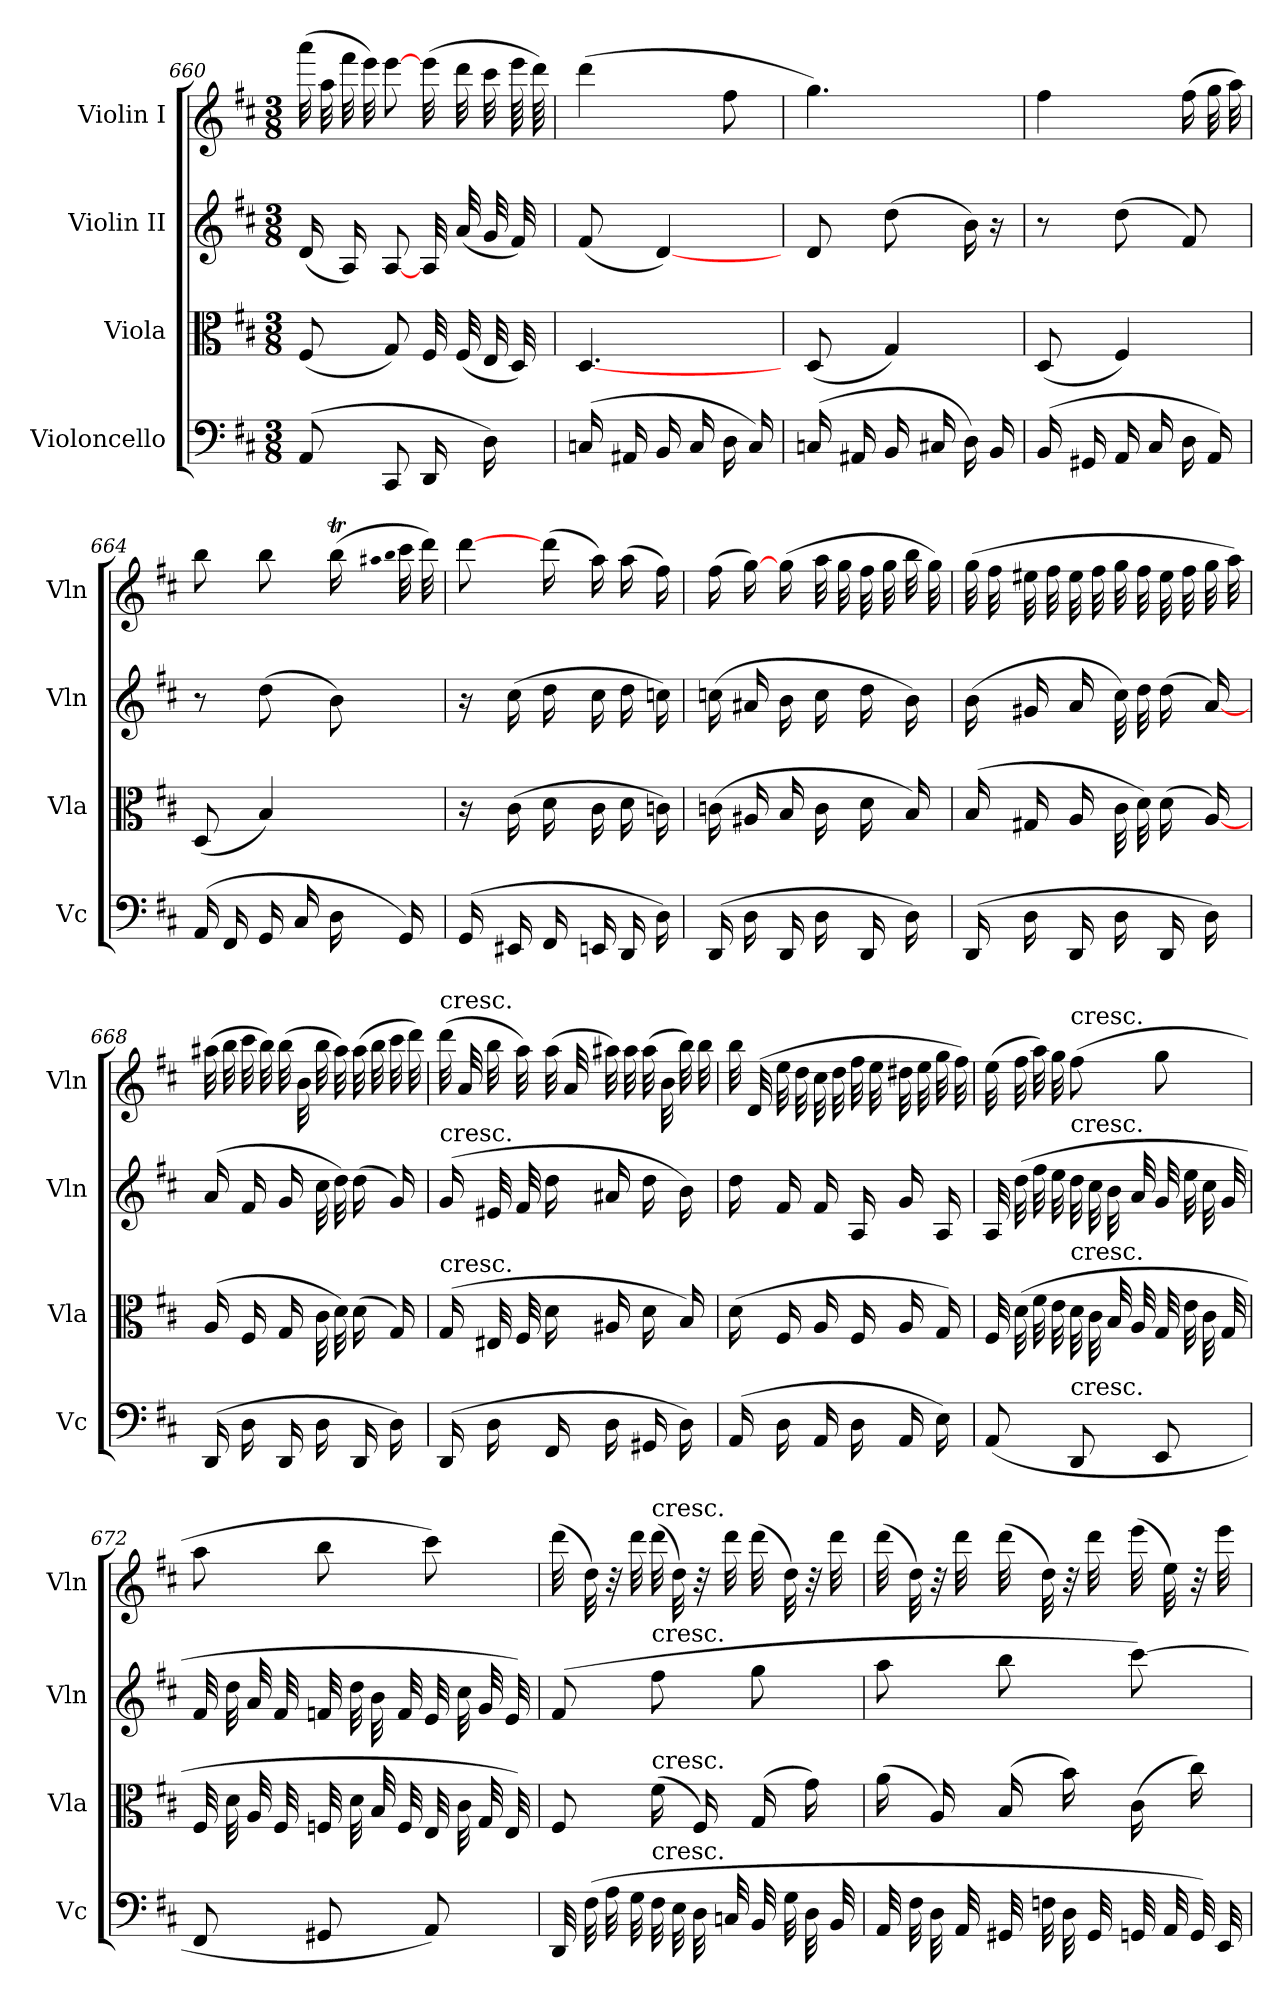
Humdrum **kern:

**kern	**kern	**kern	**kern
*part4	*part3	*part2	*part1
*staff4	*staff3	*staff2	*staff1
*I"Violoncello	*I"Viola	*I"Violin II	*I"Violin I
*I'Vc	*I'Vla	*I'Vln	*I'Vln
*clefF4	*clefC3	*clefG2	*clefG2
*k[f#c#]	*k[f#c#]	*k[f#c#]	*k[f#c#]
*D:	*D:	*D:	*D:
*M3/8	*M3/8	*M3/8	*M3/8
=660	=660	=660	=660
(8AA	(8F#	(16d	(32aaa
.	.	.	32aa
.	.	16A)	32fff#
.	.	.	32eee)
8CC#	8G)	[8A	[8eee
16DD	32F#	32A	(32eee
.	(32F#	(32a	32ddd
16D)	32E	32g	32ccc#
.	32D)	32f#)	64eee
.	.	.	64ddd)
=661	=661	=661	=661
(16Cn	[4.D	(8f#	(4ddd
16AA#X	.	.	.
16BB	.	[4d)	.
16C	.	.	.
16D	.	.	8ff#
16C)	.	.	.
=662	=662	=662	=662
(16Cn	(8D	8d	4.gg)
16AA#X	.	.	.
16BB	4G)	(8dd	.
16C#X	.	.	.
16D)	.	16b)	.
16BB	.	16r	.
=663	=663	=663	=663
(16BB	(8D	8r	4ff#
16GG#X	.	.	.
16AA	4F#)	(8dd	.
16C#	.	.	.
16D	.	8f#)	(16ff#
16AA)	.	.	32gg
.	.	.	32aa)
=664	=664	=664	=664
(16AA	(8D	8r	8bb
16FF#	.	.	.
16GG	4B)	(8dd	8bb
16C#	.	.	.
16D	.	8b)	(16bbT
.	.	.	qqaa#X
.	.	.	qqbb
16GG)	.	.	32ccc#
.	.	.	32ddd)
=665	=665	=665	=665
(16GG	16r	16r	[8ddd
16EE#X	(16c#	(16cc#	.
16FF#	16d	16dd	(16ddd
16EEn	16c#	16cc#	16aa)
16DD	16d	16dd	(16aa
16D)	16cn)	16ccn)	16ff#)
=666	=666	=666	=666
(16DD	(16cn	(16ccn	(16ff#
16D	16A#X	16a#X	[16gg)
16DD	16B	16b	(16gg
16D	16c	16cc	32aa
.	.	.	32gg
16DD	16d	16dd	32ff#
.	.	.	32gg
16D)	16B)	16b)	32bb
.	.	.	32gg)
=667	=667	=667	=667
(16DD	(16B	(16b	(32gg
.	.	.	32ff#
16D	16G#X	16g#X	32ee#X
.	.	.	32ff#
16DD	16A	16a	32ee#
.	.	.	32ff#
16D	32c#	32cc#)	32gg
.	32d)	32dd	32ff#
16DD	(16d	(16dd	32ee#
.	.	.	32ff#
16D)	[16A)	[16a)	32gg
.	.	.	32aa)
=668	=668	=668	=668
(16DD	(16A	(16a	(32aa#X
.	.	.	32bb
16D	16F#	16f#	32ccc#
.	.	.	32bb)
16DD	16G	16g	(32bb
.	.	.	32b
16D	32c#	32cc#	32bb
.	32d)	32dd)	32aa#)
16DD	(16d	(16dd	(32aa#
.	.	.	32bb
16D)	16G)	16g)	32ccc#
.	.	.	32ddd)
=669	=669	=669	=669
!	!	!	!LO:TX:a:t=cresc.
!	!	!LO:TX:a:t=cresc.	!
!	!LO:TX:a:t=cresc.	!	!
(16DD	(16G	(16g	(32ddd
.	.	.	32a
16D	32E#X	32e#X	32bb
.	32F#	32f#	32aa)
16FF#	16d	16dd	(32aa
.	.	.	32a
16D	16A#X	16a#X	32aa#X)
.	.	.	32aa#
16GG#X	16d	16dd	(32aa#
.	.	.	32b
16D)	16B)	16b)	32bb)
.	.	.	32bb
=670	=670	=670	=670
(16AA	(16d	16dd	32bb
.	.	.	(32d
16D	16F#	16f#	32ee
.	.	.	32dd
16AA	16A	16f#	32cc#
.	.	.	32dd
16D	16F#	16A	32ff#
.	.	.	32ee
16AA	16A	16g	32dd#X
.	.	.	32ee
16E)	16G)	16A	32gg
.	.	.	32ff#)
=671	=671	=671	=671
(8AA	32F#	32A	(32ee
.	(32d	(32dd	32ff#
.	32f#	32ff#	32aa)
.	32e	32ee	32gg
!	!	!	!LO:TX:a:t=cresc.
!	!	!LO:TX:a:t=cresc.	!
!	!LO:TX:a:t=cresc.	!	!
!LO:TX:a:t=cresc.	!	!	!
8DD	32d	32dd	(8ff#
.	32c#	32cc#	.
.	32B	32b	.
.	32A	32a	.
8EE	32G	32g	8gg
.	32e	32ee	.
.	32c#	32cc#	.
.	32G	32g	.
=672	=672	=672	=672
8FF#	32F#	32f#	8aa
.	32d	32dd	.
.	32A	32a	.
.	32F#	32f#	.
8GG#X	32Fn	32fn	8bb
.	32d	32dd	.
.	32B	32b	.
.	32F	32f	.
8AA)	32E	32e	8ccc#)
.	32c#	32cc#	.
.	32G	32g	.
.	32E)	32e)	.
=673	=673	=673	=673
32DD	8F#	(8f#	(32ddd
(32F#	.	.	32dd)
32A	.	.	32r
32G	.	.	32ddd
!	!	!	!LO:TX:a:t=cresc.
!	!	!LO:TX:a:t=cresc.	!
!	!LO:TX:a:t=cresc.	!	!
!LO:TX:a:t=cresc.	!	!	!
32F#	(16f#	8ff#	(32ddd
32E	.	.	32dd)
32D	16F#)	.	32r
32Cn	.	.	32ddd
32BB	(16G	8gg	(32ddd
32G	.	.	32dd)
32D	16g)	.	32r
32BB	.	.	32ddd
=674	=674	=674	=674
32AA	(16a	8aa	(32ddd
32F#	.	.	32dd)
32D	16A)	.	32r
32AA	.	.	32ddd
32GG#X	(16B	8bb	(32ddd
32Fn	.	.	32dd)
32D	16b)	.	32r
32GG#	.	.	32ddd
32GGn	(16c#	[8ccc#)	(32eee
32AA	.	.	32ee)
32GG)	16cc#)	.	32r
32EE	.	.	32eee
=	=	=	=
*-	*-	*-	*-
